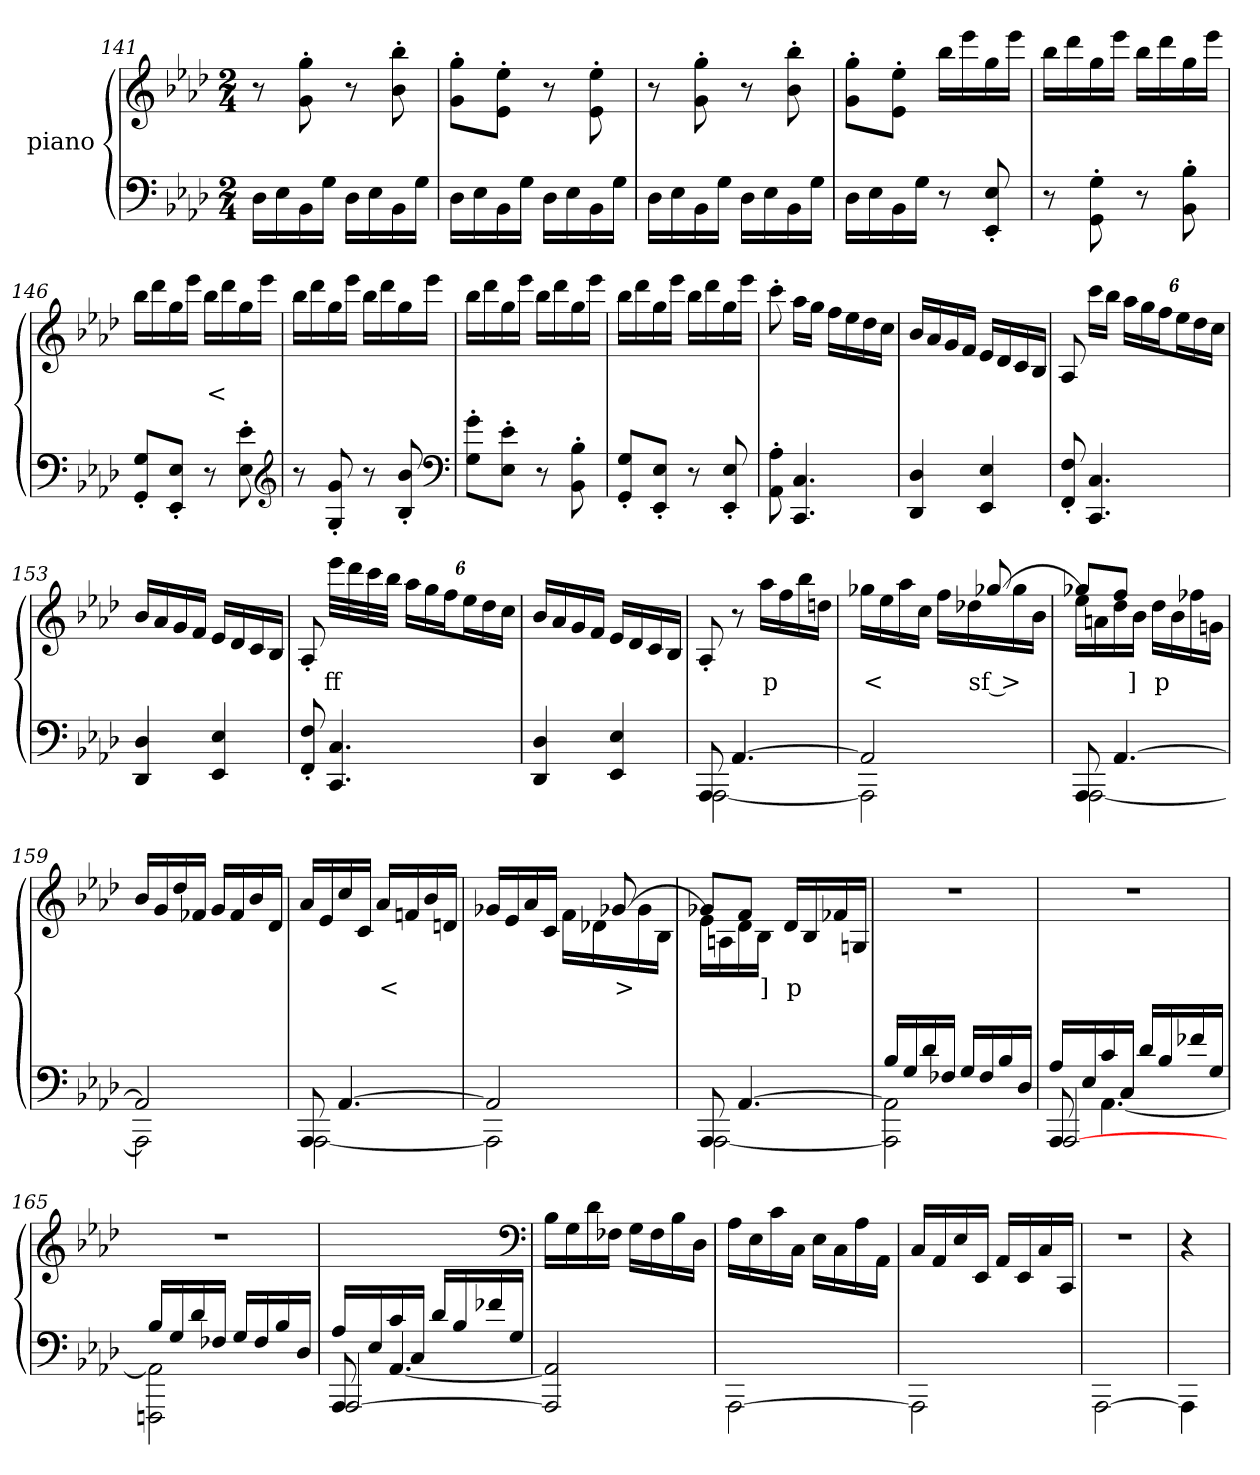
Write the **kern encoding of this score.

**kern	**kern	**text
*part2	*part1	*part1
*staff2	*staff1	*staff1
*	*I"piano	*
*clefF4	*clefG2	*
*k[b-e-a-d-]	*k[b-e-a-d-]	*
*A-:	*A-:	*
*M2/4	*M2/4	*
=141	=141	=141
16D-LL	8r	.
16E-	.	.
16BB-	8g'> 8gg'>	.
16GJJ	.	.
16D-LL	8r	.
16E-	.	.
16BB-	8b-'> 8bb-'>	.
16GJJ	.	.
=142	=142	=142
16D-LL	8g'> 8gg'>L	.
16E-	.	.
16BB-	8e-'> 8ee-'>J	.
16GJJ	.	.
16D-LL	8r	.
16E-	.	.
16BB-	8e-\'> 8ee-\'>	.
16GJJ	.	.
=143	=143	=143
16D-LL	8r	.
16E-	.	.
16BB-	8g'> 8gg'>	.
16GJJ	.	.
16D-LL	8r	.
16E-	.	.
16BB-	8b-'> 8bb-'>	.
16GJJ	.	.
=144	=144	=144
16D-LL	8g'> 8gg'>L	.
16E-	.	.
16BB-	8e-'> 8ee-'>J	.
16GJJ	.	.
8r	16bb-LL	.
.	16eee-	.
8EE-'> 8E-'>	16gg	.
.	16eee-JJ	.
=145	=145	=145
8r	16bb-LL	.
.	16ddd-	.
8GG\'> 8G\'>	16gg	.
.	16eee-JJ	.
8r	16bb-LL	.
.	16ddd-	.
8BB-'> 8B-'>	16gg	.
.	16eee-JJ	.
=146	=146	=146
8GG'> 8G'>L	16bb-LL	.
.	16ddd-	.
8EE-'> 8E-'>J	16gg	.
.	16eee-JJ	.
8r	16bb-LL	<
.	16ddd-	.
8E-'> 8e-'>	16gg	.
.	16eee-JJ	.
*clefG2	*	*
=147	=147	=147
8r	16bb-LL	.
.	16ddd-	.
8G'> 8g'>	16gg	.
.	16eee-JJ	.
8r	16bb-LL	.
.	16ddd-	.
8B-'> 8b-'>	16gg	.
.	16eee-JJ	.
*clefF4	*	*
=148	=148	=148
8G'> 8g'>L	16bb-LL	.
.	16ddd-	.
8E-'> 8e-'>J	16gg	.
.	16eee-JJ	.
8r	16bb-LL	.
.	16ddd-	.
8BB-'> 8B-'>	16gg	.
.	16eee-JJ	.
=149	=149	=149
8GG'> 8G'>L	16bb-LL	.
.	16ddd-	.
8EE-'> 8E-'>J	16gg	.
.	16eee-JJ	.
8r	16bb-LL	.
.	16ddd-	.
8EE-'> 8E-'>	16gg	.
.	16eee-JJ	.
=150	=150	=150
8AA-'> 8A-'>	8ccc'>	.
4.CC 4.C	16aa-LL	.
.	16ggJJ	.
.	16ffLL	.
.	16ee-	.
.	16dd-	.
.	16ccJJ	.
=151	=151	=151
4DD- 4D-	16b-LL	.
.	16a-	.
.	16g	.
.	16fJJ	.
4EE- 4E-	16e-LL	.
.	16d-	.
.	16c	.
.	16B-JJ	.
=152	=152	=152
8FF'> 8F'>	8A-	.
4.CC 4.C	16cccLL	.
.	16bb-JJ	.
.	24aa-LL	.
.	24gg	.
.	24ffJ	.
.	24ee-L	.
.	24dd-	.
.	24ccJJ	.
=153	=153	=153
4DD- 4D-	16b-LL	.
.	16a-	.
.	16g	.
.	16fJJ	.
4EE- 4E-	16e-LL	.
.	16d-	.
.	16c	.
.	16B-JJ	.
=154	=154	=154
8FF'> 8F'>	8A-'>	.
4.CC 4.C	32eee-LLL	ff
.	32ddd-	.
.	32ccc	.
.	32bb-JJJ	.
.	24aa-LL	.
.	24gg	.
.	24ffJ	.
.	24ee-L	.
.	24dd-	.
.	24ccJJ	.
=155	=155	=155
4DD- 4D-	16b-LL	.
.	16a-	.
.	16g	.
.	16fJJ	.
4EE- 4E-	16e-LL	.
.	16d-	.
.	16c	.
.	16B-JJ	.
=156	=156	=156
*^	*	*
8AAA-	[2AAA-	8A-'>	.
[4.AA-	.	8r	.
.	.	16aa-LL	p
.	.	16ff	.
.	.	16bb-	.
.	.	16ddnJJ	.
=157	=157	=157	=157
*	*	*^	*
2AA-]	2AAA-]	4.ryy	16gg-LL	<
.	.	.	16ee-	.
.	.	.	16aa-	.
.	.	.	16ccJJ	.
.	.	.	16ffLL	.
.	.	.	16dd-X	.
.	.	[8gg-X	16gg-	sf >
.	.	.	16b-JJ	.
=158	=158	=158	=158	=158
8AAA-	[2AAA-	8gg-XL]	16ee-LL	.
.	.	.	16an	.
[4.AA-	.	8ffJ	16dd-	.
.	.	.	16b-JJ	]
.	.	4ryy	16dd-LL	p
.	.	.	16b-	.
.	.	.	16ff-X	.
.	.	.	16gnJJ	.
*	*	*v	*v	*
=159	=159	=159	=159
2AA-]	2AAA-]	16b-LL	.
.	.	16g	.
.	.	16dd-	.
.	.	16f-XJJ	.
.	.	16gLL	.
.	.	16f-	.
.	.	16b-	.
.	.	16d-JJ	.
=160	=160	=160	=160
8AAA-	[2AAA-	16a-LL	.
.	.	16e-	.
[4.AA-	.	16cc	.
.	.	16cJJ	.
.	.	16a-LL	<
.	.	16fn	.
.	.	16b-	.
.	.	16dnJJ	.
=161	=161	=161	=161
*	*	*^	*
2AA-]	2AAA-]	4.ryy	16g-LL	.
.	.	.	16e-	.
.	.	.	16a-	.
.	.	.	16cJJ	.
.	.	.	16fLL	.
.	.	.	16d-X	.
.	.	[8g-X	16g-	>
.	.	.	16B-JJ	.
=162	=162	=162	=162	=162
8AAA-	[2AAA-	8g-XL]	16e-LL	.
.	.	.	16An	.
[4.AA-	.	8fJ	16d-	.
.	.	.	16B-JJ	]
.	.	4ryy	16d-LL	p
.	.	.	16B-	.
.	.	.	16f-X	.
.	.	.	16GnJJ	.
*	*	*v	*v	*
=163	=163	=163	=163
16B-LL	2AAA-] 2AA-]	2r	.
16G	.	.	.
16d-	.	.	.
16F-XJJ	.	.	.
16GLL	.	.	.
16F-	.	.	.
16B-	.	.	.
16D-JJ	.	.	.
=164	=164	=164	=164
*	*^	*	*
16A-LL	8AAA-/	[2AAA-	2r	.
16E-	.	.	.	.
16c	[4.AA-	.	.	.
16CJJ	.	.	.	.
16d-LL	.	.	.	.
16B-	.	.	.	.
16f-X	.	.	.	.
16GJJ	.	.	.	.
*	*v	*v	*	*
=165	=165	=165	=165
16B-LL	2FFFn 2AA-]	2r	.
16G	.	.	.
16d-	.	.	.
16F-XJJ	.	.	.
16GLL	.	.	.
16F-	.	.	.
16B-	.	.	.
16D-JJ	.	.	.
=166	=166	=166	=166
*	*^	*	*
16A-LL	8AAA-/	[2AAA-	2ryy	.
16E-	.	.	.	.
16c	[4.AA-/	.	.	.
16CJJ	.	.	.	.
16d-LL	.	.	.	.
16B-	.	.	.	.
16f-X	.	.	.	.
16GJJ	.	.	.	.
*v	*v	*v	*	*
*	*clefF4	*
=167	=167	=167
2AAA-] 2AA-]	16B-LL	.
.	16G	.
.	16d-	.
.	16F-XJJ	.
.	16GLL	.
.	16F-	.
.	16B-	.
.	16D-JJ	.
=168	=168	=168
[2AAA-\	16A-LL	.
.	16E-	.
.	16c	.
.	16CJJ	.
.	16E-LL	.
.	16C	.
.	16A-	.
.	16AA-JJ	.
=169	=169	=169
2AAA-\]	16CLL	.
.	16AA-	.
.	16E-	.
.	16EE-JJ	.
.	16AA-LL	.
.	16EE-	.
.	16C	.
.	16CCJJ	.
=170	=170	=170
[2AAA-\	2r	pp
=171	=171	=171
4AAA-\]	4r	.
=	=	=
*-	*-	*-
